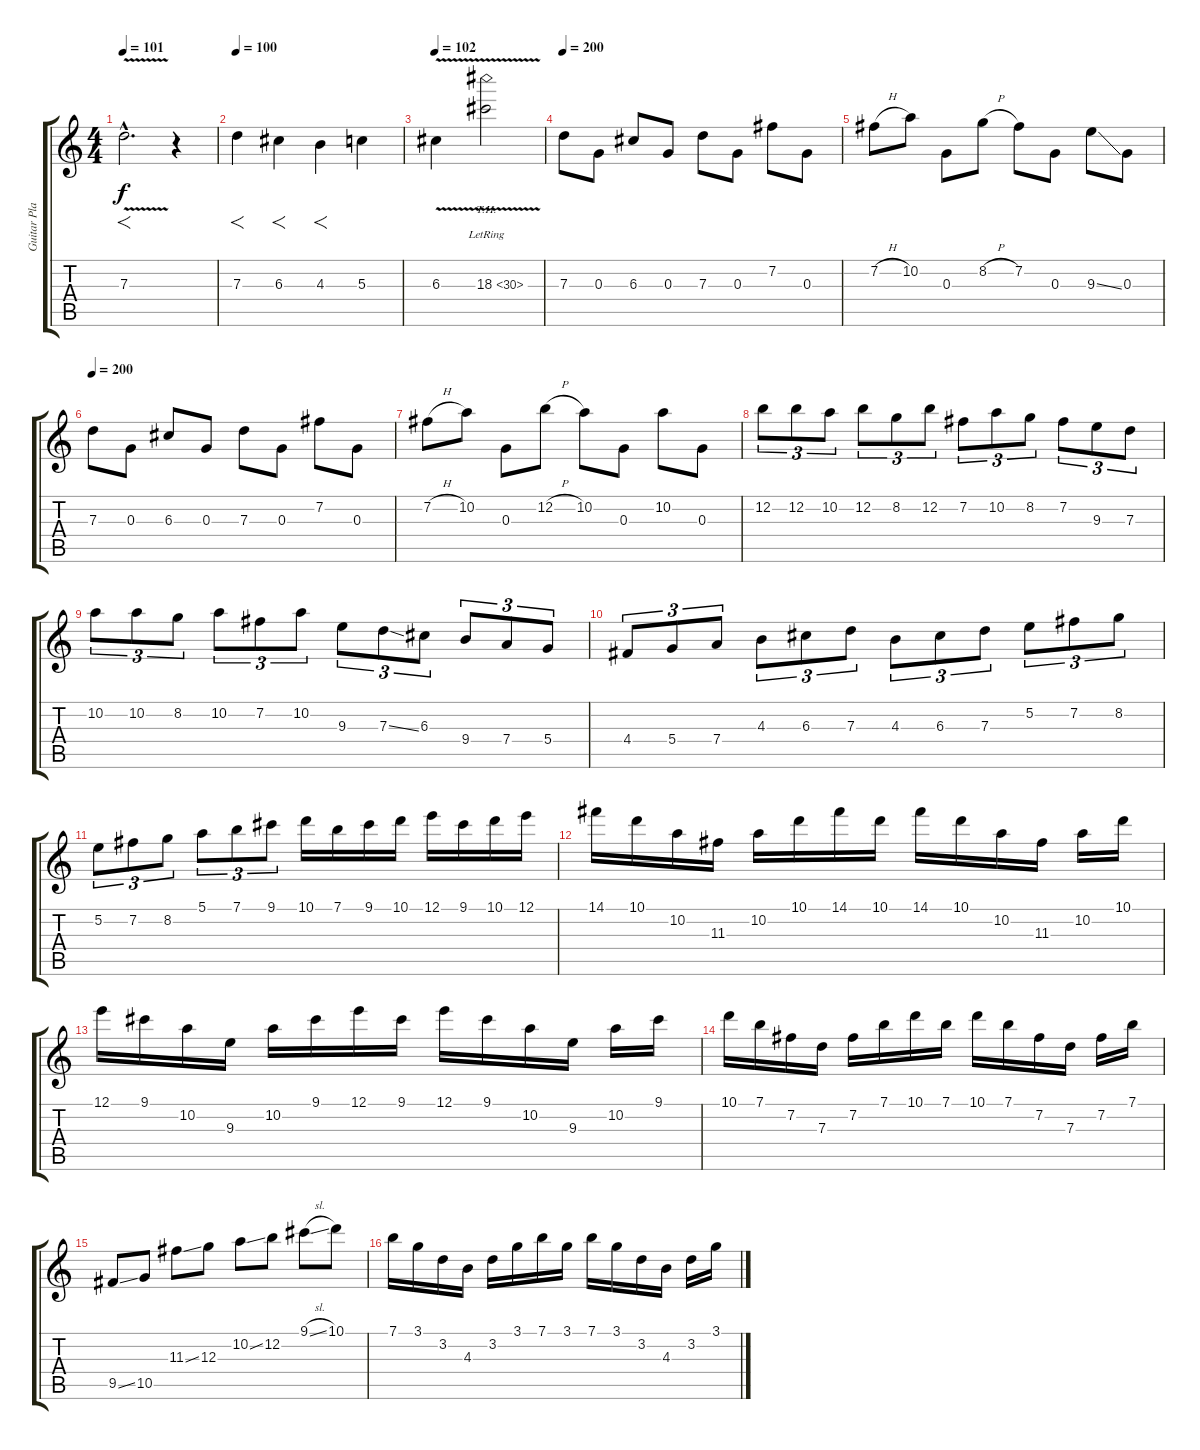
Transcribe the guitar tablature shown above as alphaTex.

\track ("Guitar Player" "Guitar Pla") {instrument distortionguitar}
\staff {score tabs}
\tuning (E4 B3 G3 D3 A2 E2) {hide}
\ts (4 4)
\tempo 101
\clef g2
\ks c
7.3{v hac}.2{f d dy f} r.4 |
\tempo 100
7.3.4{f} 6.3.4{f} 4.3.4{f} 5.3.4 |
\tempo 102
6.3{v}.4 18.3{th 12 v lr}.2 |
\tempo 200
7.3.8{volume 16} 0.3.8 6.3.8 0.3.8 7.3.8 0.3.8 7.2.8 0.3.8 |
7.2{h}.8 10.2.8 0.3.8 8.2{h}.8 7.2.8 0.3.8 9.3{ss}.8 0.3.8 |
\tempo 200
7.3.8 0.3.8 6.3.8 0.3.8 7.3.8 0.3.8 7.2.8 0.3.8 |
7.2{h}.8 10.2.8 0.3.8 12.2{h}.8 10.2.8 0.3.8 10.2.8 0.3.8 |
12.2.8{tu (3 2)} 12.2.8{tu (3 2)} 10.2.8{tu (3 2)} 12.2.8{tu (3 2)} 8.2.8{tu (3 2)} 12.2.8{tu (3 2)} 7.2.8{tu (3 2)} 10.2.8{tu (3 2)} 8.2.8{tu (3 2)} 7.2.8{tu (3 2)} 9.3.8{tu (3 2)} 7.3.8{tu (3 2)} |
10.2.8{tu (3 2)} 10.2.8{tu (3 2)} 8.2.8{tu (3 2)} 10.2.8{tu (3 2)} 7.2.8{tu (3 2)} 10.2.8{tu (3 2)} 9.3.8{tu (3 2)} 7.3{ss}.8{tu (3 2)} 6.3.8{tu (3 2)} 9.4.8{tu (3 2)} 7.4.8{tu (3 2)} 5.4.8{tu (3 2)} |
4.4.8{tu (3 2)} 5.4.8{tu (3 2)} 7.4.8{tu (3 2)} 4.3.8{tu (3 2)} 6.3.8{tu (3 2)} 7.3.8{tu (3 2)} 4.3.8{tu (3 2)} 6.3.8{tu (3 2)} 7.3.8{tu (3 2)} 5.2.8{tu (3 2)} 7.2.8{tu (3 2)} 8.2.8{tu (3 2)} |
5.2.8{tu (3 2)} 7.2.8{tu (3 2)} 8.2.8{tu (3 2)} 5.1.8{tu (3 2)} 7.1.8{tu (3 2)} 9.1.8{tu (3 2)} 10.1.16 7.1.16 9.1.16 10.1.16 12.1.16 9.1.16 10.1.16 12.1.16 |
14.1.16 10.1.16 10.2.16 11.3.16 10.2.16 10.1.16 14.1.16 10.1.16 14.1.16 10.1.16 10.2.16 11.3.16 10.2.16 10.1.16 |
12.1.16 9.1.16 10.2.16 9.3.16 10.2.16 9.1.16 12.1.16 9.1.16 12.1.16 9.1.16 10.2.16 9.3.16 10.2.16 9.1.16 |
10.1.16 7.1.16 7.2.16 7.3.16 7.2.16 7.1.16 10.1.16 7.1.16 10.1.16 7.1.16 7.2.16 7.3.16 7.2.16 7.1.16 |
9.5{ss}.8 10.5.8 11.3{ss}.8 12.3.8 10.2{ss}.8 12.2.8 9.1{sl}.8 10.1.8 |
7.1.16 3.1.16 3.2.16 4.3.16 3.2.16 3.1.16 7.1.16 3.1.16 7.1.16 3.1.16 3.2.16 4.3.16 3.2.16 3.1.16
